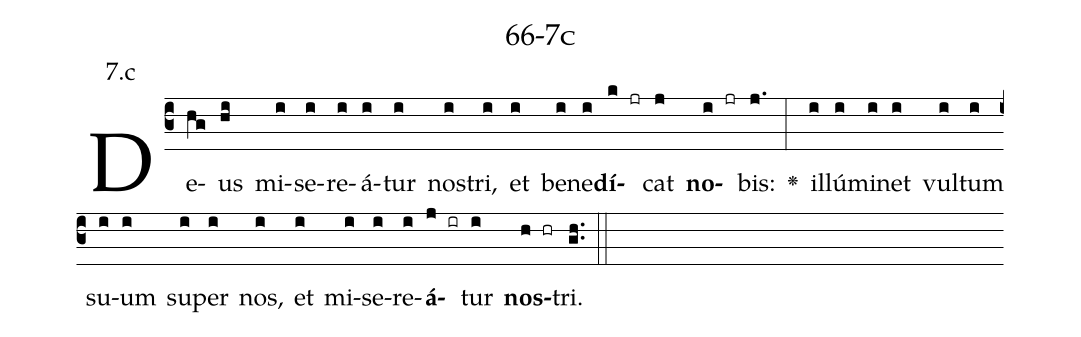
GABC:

name: 66-7c;
annotation: 7.c;
%%
(c3)De(hg)us(hi) mi(i)se(i)re(i)á(i)tur(i) nos(i)tri,(i) et(i) be(i)ne(i)<b>dí</b>(k jr)cat(j) <b>no</b>(i jr)bis:(j.) <v>\greheightstar</v>(:) il(i)lú(i)mi(i)net(i) vul(i)tum(i) su(i)um(i) su(i)per(i) nos,(i) et(i) mi(i)se(i)re(i)<b>á</b>(j ir)tur(i) <b>nos</b>(h hr)tri.(gh..) (::)


%E(i) u(i) o(j) u(i) a(h) e.(gh..) (::)
